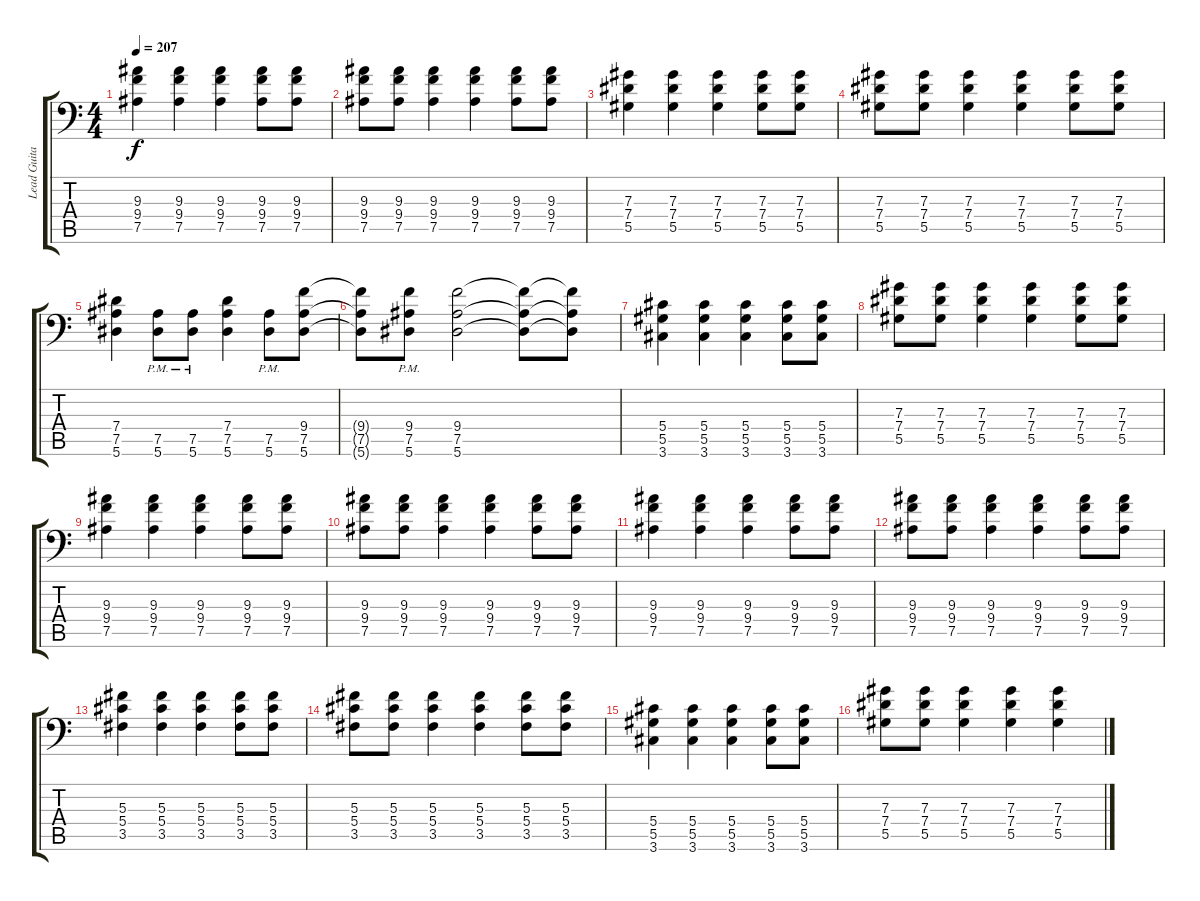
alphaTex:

\track ("Lead Guitar" "Lead Guita") {instrument distortionguitar}
\staff {score tabs}
\tuning (Bb3 F3 Db3 Ab2 Eb2 Bb1) {hide}
\ts (4 4)
\tempo 207
\clef f4
\ks c
(9.3 9.4 7.5).4{dy f} (9.3 9.4 7.5).4 (9.3 9.4 7.5).4 (9.3 9.4 7.5).8 (9.3 9.4 7.5).8 |
(9.3 9.4 7.5).8 (9.3 9.4 7.5).8 (9.3 9.4 7.5).4 (9.3 9.4 7.5).4 (9.3 9.4 7.5).8 (9.3 9.4 7.5).8 |
(7.3 7.4 5.5).4 (7.3 7.4 5.5).4 (7.3 7.4 5.5).4 (7.3 7.4 5.5).8 (7.3 7.4 5.5).8 |
(7.3 7.4 5.5).8 (7.3 7.4 5.5).8 (7.3 7.4 5.5).4 (7.3 7.4 5.5).4 (7.3 7.4 5.5).8 (7.3 7.4 5.5).8 |
(7.4 7.5 5.6).4 (7.5{pm} 5.6{pm}).8 (7.5{pm} 5.6{pm}).8 (7.4 7.5 5.6).4 (7.5{pm} 5.6{pm}).8 (9.4 7.5 5.6).8 |
(9.4{t} 7.5{t} 5.6{t}).8 (9.4{pm} 7.5{pm} 5.6).8 (9.4 7.5 5.6).2 (9.4{t} 7.5{t} 5.6{t}).8 (9.4{t} 7.5{t} 5.6{t}).8 |
(5.4 5.5 3.6).4 (5.4 5.5 3.6).4 (5.4 5.5 3.6).4 (5.4 5.5 3.6).8 (5.4 5.5 3.6).8 |
(7.3 7.4 5.5).8 (7.3 7.4 5.5).8 (7.3 7.4 5.5).4 (7.3 7.4 5.5).4 (7.3 7.4 5.5).8 (7.3 7.4 5.5).8 |
(9.3 9.4 7.5).4 (9.3 9.4 7.5).4 (9.3 9.4 7.5).4 (9.3 9.4 7.5).8 (9.3 9.4 7.5).8 |
(9.3 9.4 7.5).8 (9.3 9.4 7.5).8 (9.3 9.4 7.5).4 (9.3 9.4 7.5).4 (9.3 9.4 7.5).8 (9.3 9.4 7.5).8 |
(9.3 9.4 7.5).4 (9.3 9.4 7.5).4 (9.3 9.4 7.5).4 (9.3 9.4 7.5).8 (9.3 9.4 7.5).8 |
(9.3 9.4 7.5).8 (9.3 9.4 7.5).8 (9.3 9.4 7.5).4 (9.3 9.4 7.5).4 (9.3 9.4 7.5).8 (9.3 9.4 7.5).8 |
(5.3 5.4 3.5).4 (5.3 5.4 3.5).4 (5.3 5.4 3.5).4 (5.3 5.4 3.5).8 (5.3 5.4 3.5).8 |
(5.3 5.4 3.5).8 (5.3 5.4 3.5).8 (5.3 5.4 3.5).4 (5.3 5.4 3.5).4 (5.3 5.4 3.5).8 (5.3 5.4 3.5).8 |
(5.4 5.5 3.6).4 (5.4 5.5 3.6).4 (5.4 5.5 3.6).4 (5.4 5.5 3.6).8 (5.4 5.5 3.6).8 |
(7.3 7.4 5.5).8 (7.3 7.4 5.5).8 (7.3 7.4 5.5).4 (7.3 7.4 5.5).4 (7.3 7.4 5.5).4
